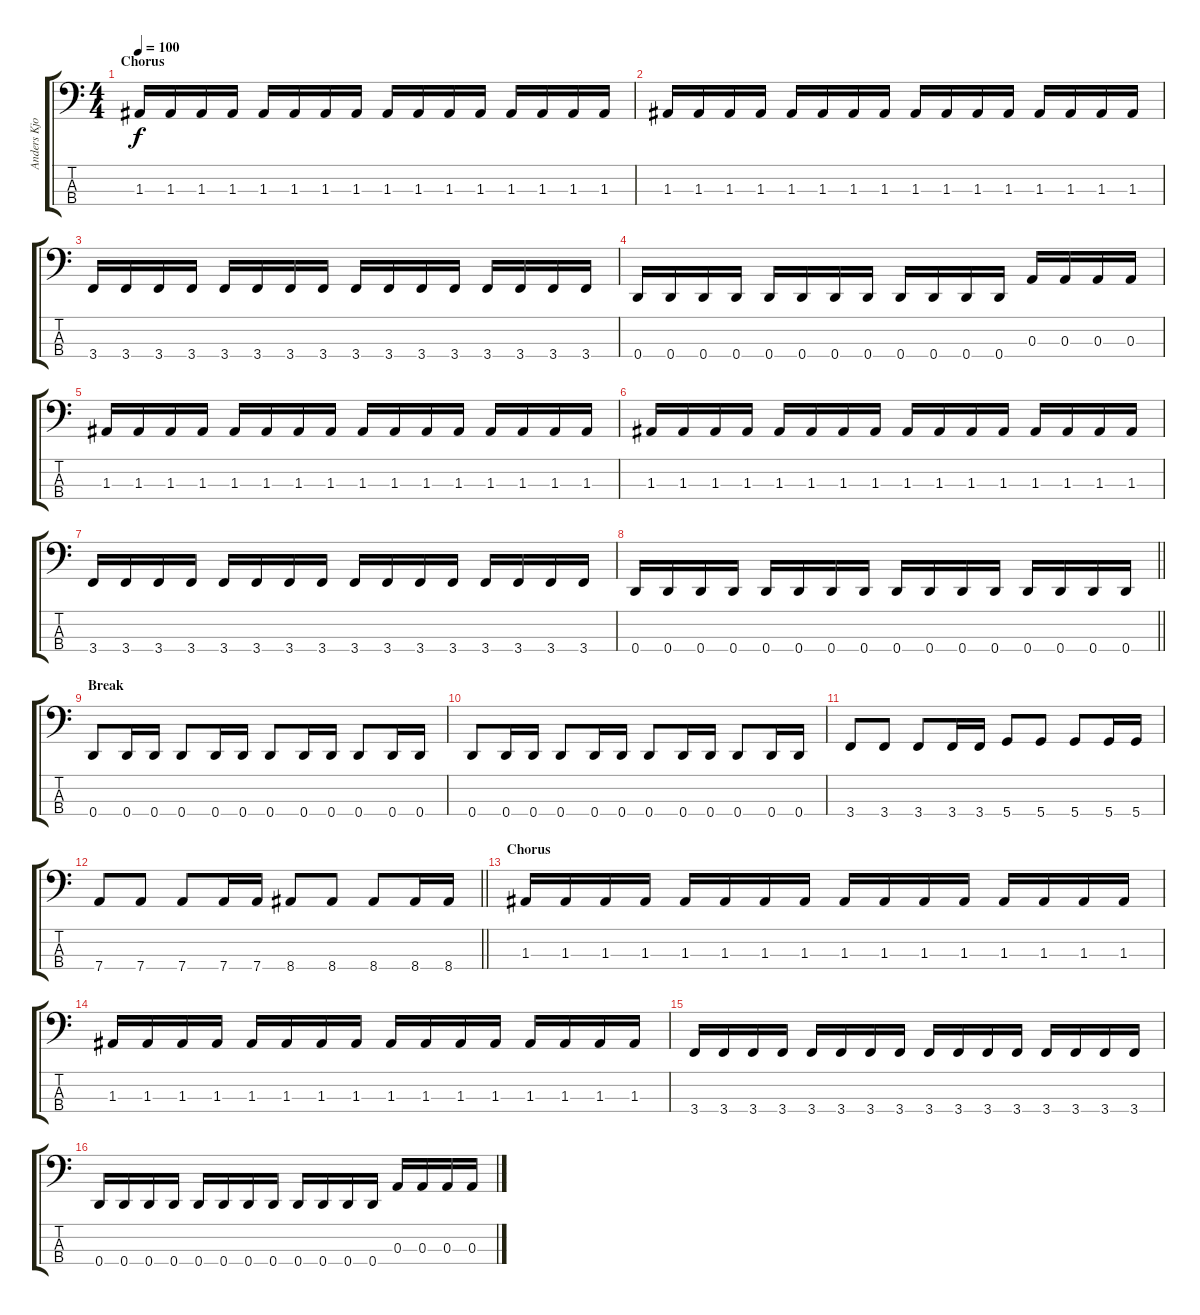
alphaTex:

\track ("Anders Kjolholm" "Anders Kjo") {instrument electricbassfinger}
\staff {score tabs}
\tuning (G2 D2 A1 D1) {hide}
\ts (4 4)
\section ("" "Chorus")
\tempo 100
\clef f4
\ks c
1.3.16{dy f} 1.3.16 1.3.16 1.3.16 1.3.16 1.3.16 1.3.16 1.3.16 1.3.16 1.3.16 1.3.16 1.3.16 1.3.16 1.3.16 1.3.16 1.3.16 |
1.3.16 1.3.16 1.3.16 1.3.16 1.3.16 1.3.16 1.3.16 1.3.16 1.3.16 1.3.16 1.3.16 1.3.16 1.3.16 1.3.16 1.3.16 1.3.16 |
3.4.16 3.4.16 3.4.16 3.4.16 3.4.16 3.4.16 3.4.16 3.4.16 3.4.16 3.4.16 3.4.16 3.4.16 3.4.16 3.4.16 3.4.16 3.4.16 |
0.4.16 0.4.16 0.4.16 0.4.16 0.4.16 0.4.16 0.4.16 0.4.16 0.4.16 0.4.16 0.4.16 0.4.16 0.3.16 0.3.16 0.3.16 0.3.16 |
1.3.16 1.3.16 1.3.16 1.3.16 1.3.16 1.3.16 1.3.16 1.3.16 1.3.16 1.3.16 1.3.16 1.3.16 1.3.16 1.3.16 1.3.16 1.3.16 |
1.3.16 1.3.16 1.3.16 1.3.16 1.3.16 1.3.16 1.3.16 1.3.16 1.3.16 1.3.16 1.3.16 1.3.16 1.3.16 1.3.16 1.3.16 1.3.16 |
3.4.16 3.4.16 3.4.16 3.4.16 3.4.16 3.4.16 3.4.16 3.4.16 3.4.16 3.4.16 3.4.16 3.4.16 3.4.16 3.4.16 3.4.16 3.4.16 |
\barLineRight lightlight
0.4.16 0.4.16 0.4.16 0.4.16 0.4.16 0.4.16 0.4.16 0.4.16 0.4.16 0.4.16 0.4.16 0.4.16 0.4.16 0.4.16 0.4.16 0.4.16 |
\section ("" "Break")
0.4.8 0.4.16 0.4.16 0.4.8 0.4.16 0.4.16 0.4.8 0.4.16 0.4.16 0.4.8 0.4.16 0.4.16 |
0.4.8 0.4.16 0.4.16 0.4.8 0.4.16 0.4.16 0.4.8 0.4.16 0.4.16 0.4.8 0.4.16 0.4.16 |
3.4.8 3.4.8 3.4.8 3.4.16 3.4.16 5.4.8 5.4.8 5.4.8 5.4.16 5.4.16 |
\barLineRight lightlight
7.4.8 7.4.8 7.4.8 7.4.16 7.4.16 8.4.8 8.4.8 8.4.8 8.4.16 8.4.16 |
\section ("" "Chorus")
1.3.16 1.3.16 1.3.16 1.3.16 1.3.16 1.3.16 1.3.16 1.3.16 1.3.16 1.3.16 1.3.16 1.3.16 1.3.16 1.3.16 1.3.16 1.3.16 |
1.3.16 1.3.16 1.3.16 1.3.16 1.3.16 1.3.16 1.3.16 1.3.16 1.3.16 1.3.16 1.3.16 1.3.16 1.3.16 1.3.16 1.3.16 1.3.16 |
3.4.16 3.4.16 3.4.16 3.4.16 3.4.16 3.4.16 3.4.16 3.4.16 3.4.16 3.4.16 3.4.16 3.4.16 3.4.16 3.4.16 3.4.16 3.4.16 |
0.4.16 0.4.16 0.4.16 0.4.16 0.4.16 0.4.16 0.4.16 0.4.16 0.4.16 0.4.16 0.4.16 0.4.16 0.3.16 0.3.16 0.3.16 0.3.16
